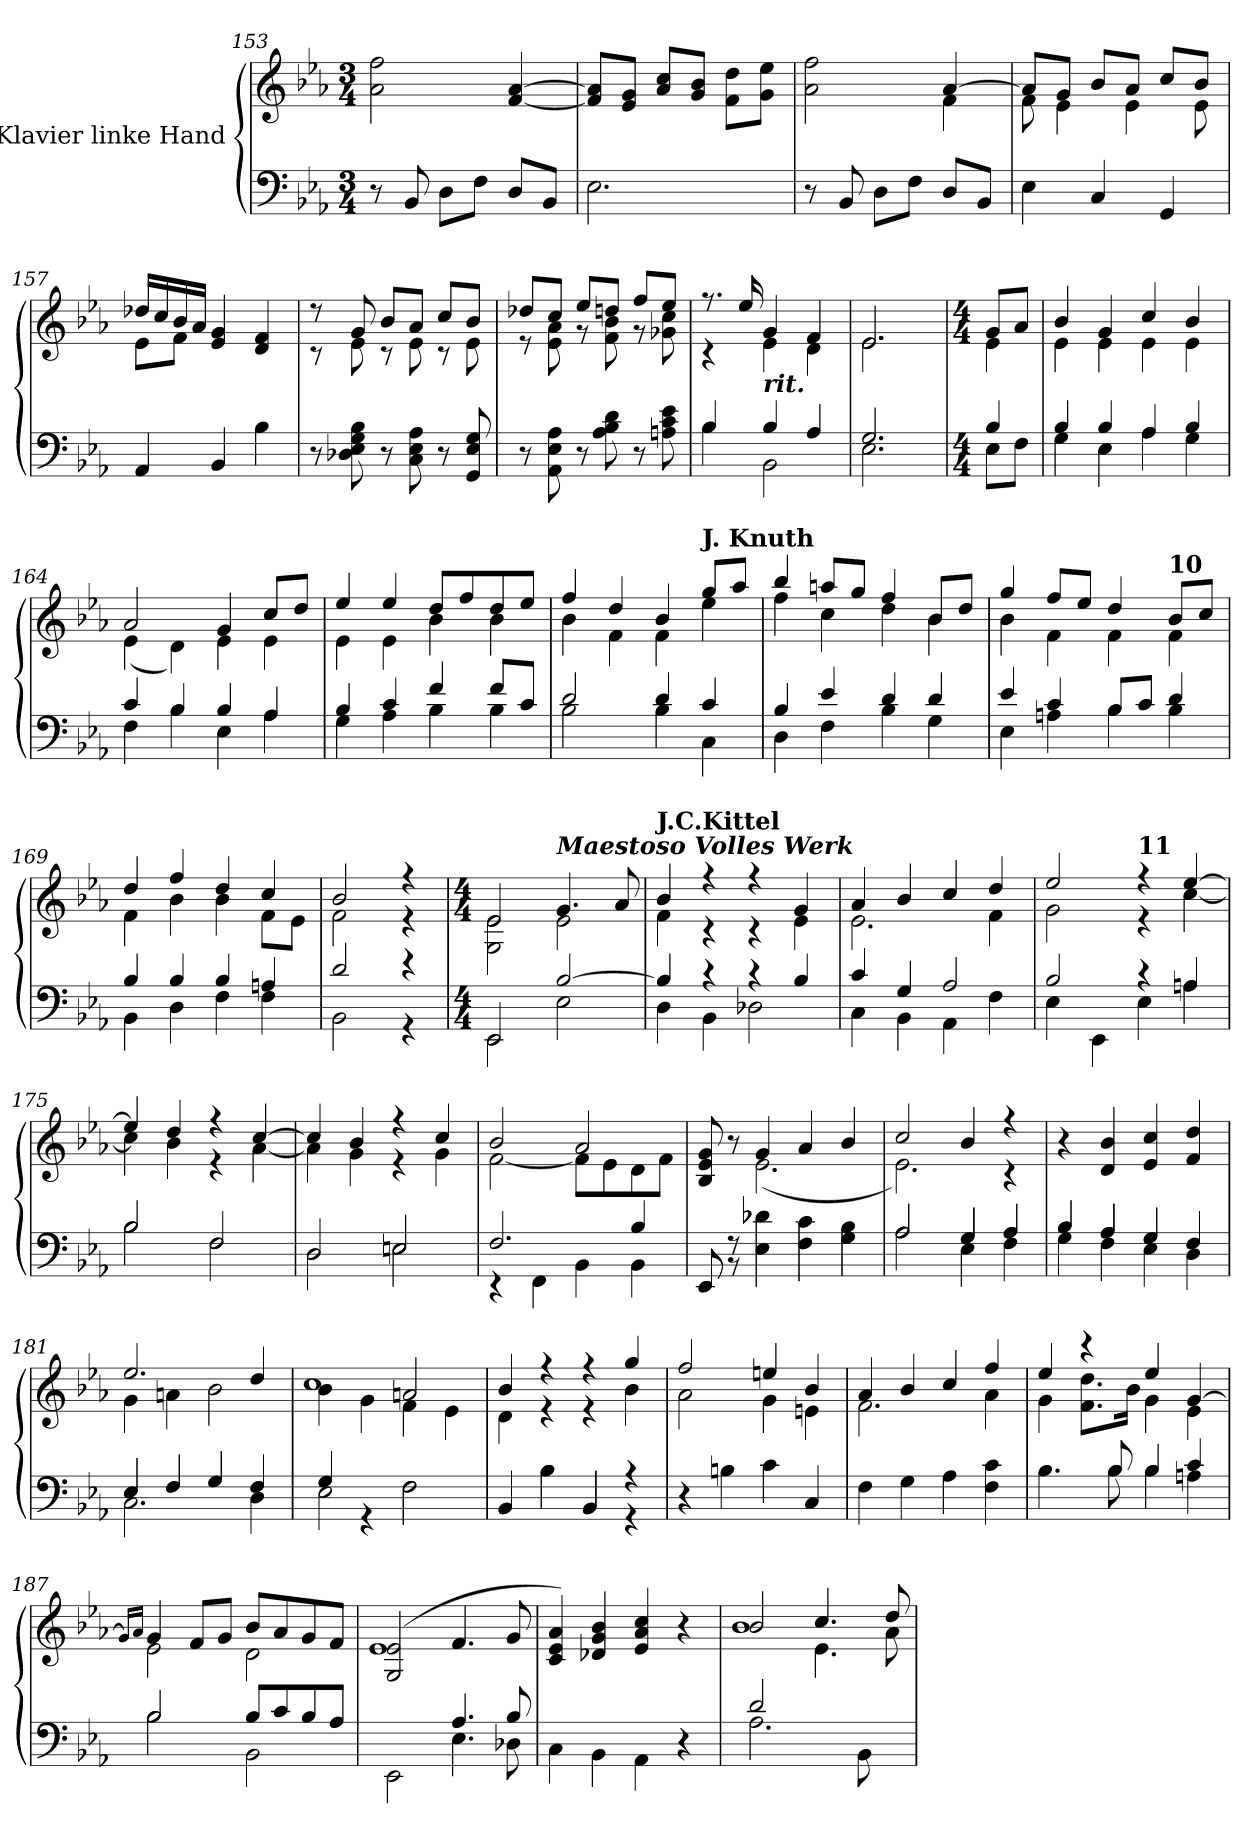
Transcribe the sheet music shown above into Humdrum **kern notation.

**kern	**kern
*part1	*part1
*staff2	*staff1
*I"Klavier linke Hand	*
*clefF4	*clefG2
*k[b-e-a-]	*k[b-e-a-]
*M3/4	*M3/4
=153	=153
8r	2a-\ 2ff\
8BB-/	.
8D\L	.
8F\J	.
8D/L	[4f/ [4a-/
8BB-/J	.
=154	=154
2.E-\	8f/] 8a-/]L
.	8e-/ 8g/J
.	8a-/ 8cc/L
.	8g/ 8b-/J
.	8f\ 8dd\L
.	8g\ 8ee-\J
!!LO:LB:g=z
=155	=155
*	*^
8r	2a-\ 2ff\	2ryy
8BB-/	.	.
8D\L	.	.
8F\J	.	.
8D/L	[4a-/	4f\
8BB-/J	.	.
!!LO:LB:g=z	!!
=156	=156	=156
4E-\	8a-/L]	8f\
.	8g/J	4e-\
4C/	8b-/L	.
.	8a-/J	4e-\
4GG/	8cc/L	.
.	8b-/J	8e-\
=157	=157	=157
4AA-/	16dd-X/LL	8e-\L
.	16cc/	.
.	16b-/	8f\J
.	16a-/JJ	.
4BB-/	4e-/ 4g/	2ryy
4B-\	4d/ 4f/	.
=158	=158	=158
8r	8r	8r
8D-X\ 8E-\ 8G\ 8B-\	8g/	8e-\
8r	8b-/L	8r
8C\ 8E-\ 8A-\	8a-/J	8e-\
8r	8cc/L	8r
8GG/ 8E-/ 8G/	8b-/J	8e-\
=159	=159	=159
8r	8dd-X/L	8r
8AA-\ 8E-\ 8A-\	8cc/J	8e-\ 8a-\
8r	8ee-/L	8r
8A-\ 8B-\ 8d\	8ddn/J	8f\ 8b-\
8r	8ff/L	8r
8An\ 8c\ 8e-\	8ee-/J	8g-X\ 8cc\
!!LO:PB:g=z	!!
=160	=160	=160
*^	*	*
4B-/	4B-\	8.r	4r
.	.	16ee-/	.
!LO:TX:a:Bi:t=rit.	!	!	!
4B-/	2BB-\	4g/	4e-\
4A-/	.	4f/	4d\
=161	=161	=161	=161
2.G/	2.E-\	2.e-/	2.e-\
!!LO:LB:g=z	!!
=162	=162	=162	=162
*M4/4	*	*M4/4	*
4B-/	8E-\L	8g/L	4e-\
.	8F\J	8a-/J	.
=163	=163	=163	=163
4B-/	4G\	4b-/	4e-\
4B-/	4E-\	4g/	4e-\
4A-/	4A-\	4cc/	4e-\
4B-/	4G\	4b-/	4e-\
=164	=164	=164	=164
4c/	4F\	2a-/	(4e-\
4B-/	4B-\	.	4d\)
4B-/	4E-\	4g/	4e-\
4A-/	4A-\	8cc/L	4e-\
.	.	8dd/J	.
=165	=165	=165	=165
4B-/	4G\	4ee-/	4e-\
4c/	4A-\	4ee-/	4e-\
4f/	4B-\	8dd/L	4b-\
.	.	8ff/	.
8f/L	4B-\	8dd/	4b-\
8c/J	.	8ee-/J	.
=166	=166	=166	=166
2d/	2B-\	4ff/	4b-\
.	.	4dd/	4f\
4d/	4B-\	4b-/	4f\
!	!	!LO:TX:a:B:t=J. Knuth	!
4c/	4C\	8gg/L	4ee-\
.	.	8aa-/J	.
!!LO:LB:g=z	!!
=167	=167	=167	=167
4B-/	4D\	4bb-/	4ff\
4e-/	4F\	8aan/L	4cc\
.	.	8gg/J	.
4d/	4B-\	4ff/	4dd\
4d/	4G\	8b-/L	4b-\
.	.	8dd/J	.
=168	=168	=168	=168
4e-/	4E-\	4gg/	4b-\
4c/	4An\	8ff/L	4f\
.	.	8ee-/J	.
8B-/L	4B-\	4dd/	4f\
8c/J	.	.	.
!	!	!LO:TX:a:B:t=10	!
4d/	4B-\	8b-/L	4f\
.	.	8cc/J	.
=169	=169	=169	=169
4B-/	4BB-\	4dd/	4f\
4B-/	4D\	4ff/	4b-\
4B-/	4F\	4dd/	4b-\
4An/	4F\	4cc/	8f\L
.	.	.	8e-\J
=170	=170	=170	=170
2d/	2BB-\	2b-/	2f\
4r	4r	4r	4r
!!LO:LB:g=z	!!
=171	=171	=171	=171
*M4/4	*	*M4/4	*
2EE-/	2EE-\	2e-/	2G\ 2e-\
!	!	!LO:TX:a:Bi:t=Maestoso Volles Werk	!
[2B-/	2E-\	4.g/	2e-\
.	.	8a-/	.
=172	=172	=172	=172
!	!	!LO:TX:a:B:t=J.C.Kittel	!
4B-/]	4D\	4b-/	4f\
4r	4BB-\	4r	4r
4r	2D-X\	4r	4r
4B-/	.	4g/	4e-\
=173	=173	=173	=173
4c/	4C\	4a-/	2.e-\
4G/	4BB-\	4b-/	.
2A-/	4AA-\	4cc/	.
.	4F\	4dd/	4f\
=174	=174	=174	=174
2B-/	4E-\	2ee-/	2g\
.	4EE-\	.	.
!	!	!LO:TX:a:B:t=11	!
4r	4E-\	4r	4r
4An/	4A\	[4ee-/	[4cc\
=175	=175	=175	=175
2B-/	2B-\	4ee-/]	4cc\]
.	.	4dd/	4b-\
2F/	2F\	4r	4r
.	.	[4cc/	[4a-\
=176	=176	=176	=176
2D/	2D\	4cc/]	4a-\]
.	.	4b-/	4g\
2En/	2E\	4r	4r
.	.	4cc/	4g\
!!LO:LB:g=z	!!
=177	=177	=177	=177
2.F/	4r	2b-/	[2f\
.	4FF\	.	.
.	4BB-\	2a-/	8f\L]
.	.	.	8e-\
4B-/	4BB-\	.	8d\
.	.	.	8f\J
!!LO:LB:g=z	!!
=178	=178	=178	=178
8EE-/	8EE-/	8B-/ 8e-/ 8g/	4ryy
8r	8r	8r	.
4E-\ 4d-X\	4E-\ 4d-\	4g/	(2.e-\
4F\ 4c\	4F\ 4c\	4a-/	.
4G\ 4B-\	4G\ 4B-\	4b-/	.
=179	=179	=179	=179
*	*^	*	*
2A-/	2A-\	2A-/	2cc/	2.e-\)
4G/	4E-\	4G/	4b-/	.
4A-/	4F\	4A-/	4r	4r
*	*	*	*v	*v
=180	=180	=180	=180
4B-/	4G\	4B-/	4r
4A-/	4F\	4A-/	4d/ 4b-/
4G/	4E-\	4G/	4e-/ 4cc/
4F/	4D\	4F/	4f/ 4dd/
=181	=181	=181	=181
*	*	*	*^
4E-/	2.C\	4E-/	2.ee-/	4g\
4F/	.	4F/	.	4an\
4G/	.	4G/	.	2b-\
4F/	4D\	4F/	4dd/	.
=182	=182	=182	=182	=182
*	*	*	*	*^
4G/	2E-\	4G/	2ryy	4b-\	1cc
4ryy	.	4r	.	4g\	.
2F\	2ryy	2F\	2an/	4f\	.
.	.	.	.	4e-\	.
*	*v	*v	*	*	*
*	*	*	*v	*v
=183	=183	=183	=183
4BB-/	4BB-/	4b-/	4d\
4B-\	4B-\	4r	4r
4BB-/	4BB-/	4r	4r
4r	4r	4gg/	4b-\
*v	*v	*	*
!!LO:PB:g=z	!!
=184	=184	=184
4r	2ff/	2a-\
4Bn\	.	.
4c\	4een/	4g\
4C/	4b-/	4en\
=185	=185	=185
4F\	4a-/	2.f\
4G\	4b-/	.
4A-\	4cc/	.
4F\ 4c\	4ff/	4a-\
=186	=186	=186
*^	*	*
4.B-\	4.ryy	4ee-/	4g\
.	.	4r	8.f\ 8.dd\L
8B-/	8B-\	.	.
.	.	.	16b-\Jk
4B-/	4B-\	4ee-/	4g\
4c/	4An\	[4g/	4e-\
=187	=187	=187	=187
.	.	16qg/LL]	.
.	.	16qa-/JJ	.
2B-/	2B-\	4g/	2e-\
.	.	8f/L	.
.	.	8g/J	.
8B-/L	2BB-\	8b-/L	2d\
8c/	.	8a-/	.
8B-/	.	8g/	.
8A-/J	.	8f/J	.
=188	=188	=188	=188
2EE-\	2ryy	(2G/ 2e-/	1e-
4.A-/	4.E-\	4.f/	.
8B-/	8D-X\	8g/	.
*v	*v	*	*
*	*v	*v
!!LO:LB:g=z
=189	=189
4C\	4c/ 4e-/ 4a-/)
4BB-\	4d-X/ 4g/ 4b-/
4AA-\	4e-/ 4a-/ 4cc/
4r	4r
!!LO:LB:g=z
=190	=190
*^	*^
*	*	*	*^
2d/	2.A-\	2b-/	2ryy	1b-
4ryy	.	4.e-\	4.cc/	.
8BB-\	4ryy	.	.	.
8ryy	.	8dd/	8a-\	.
*v	*v	*	*	*
*	*v	*v	*v
=	=
*-	*-
